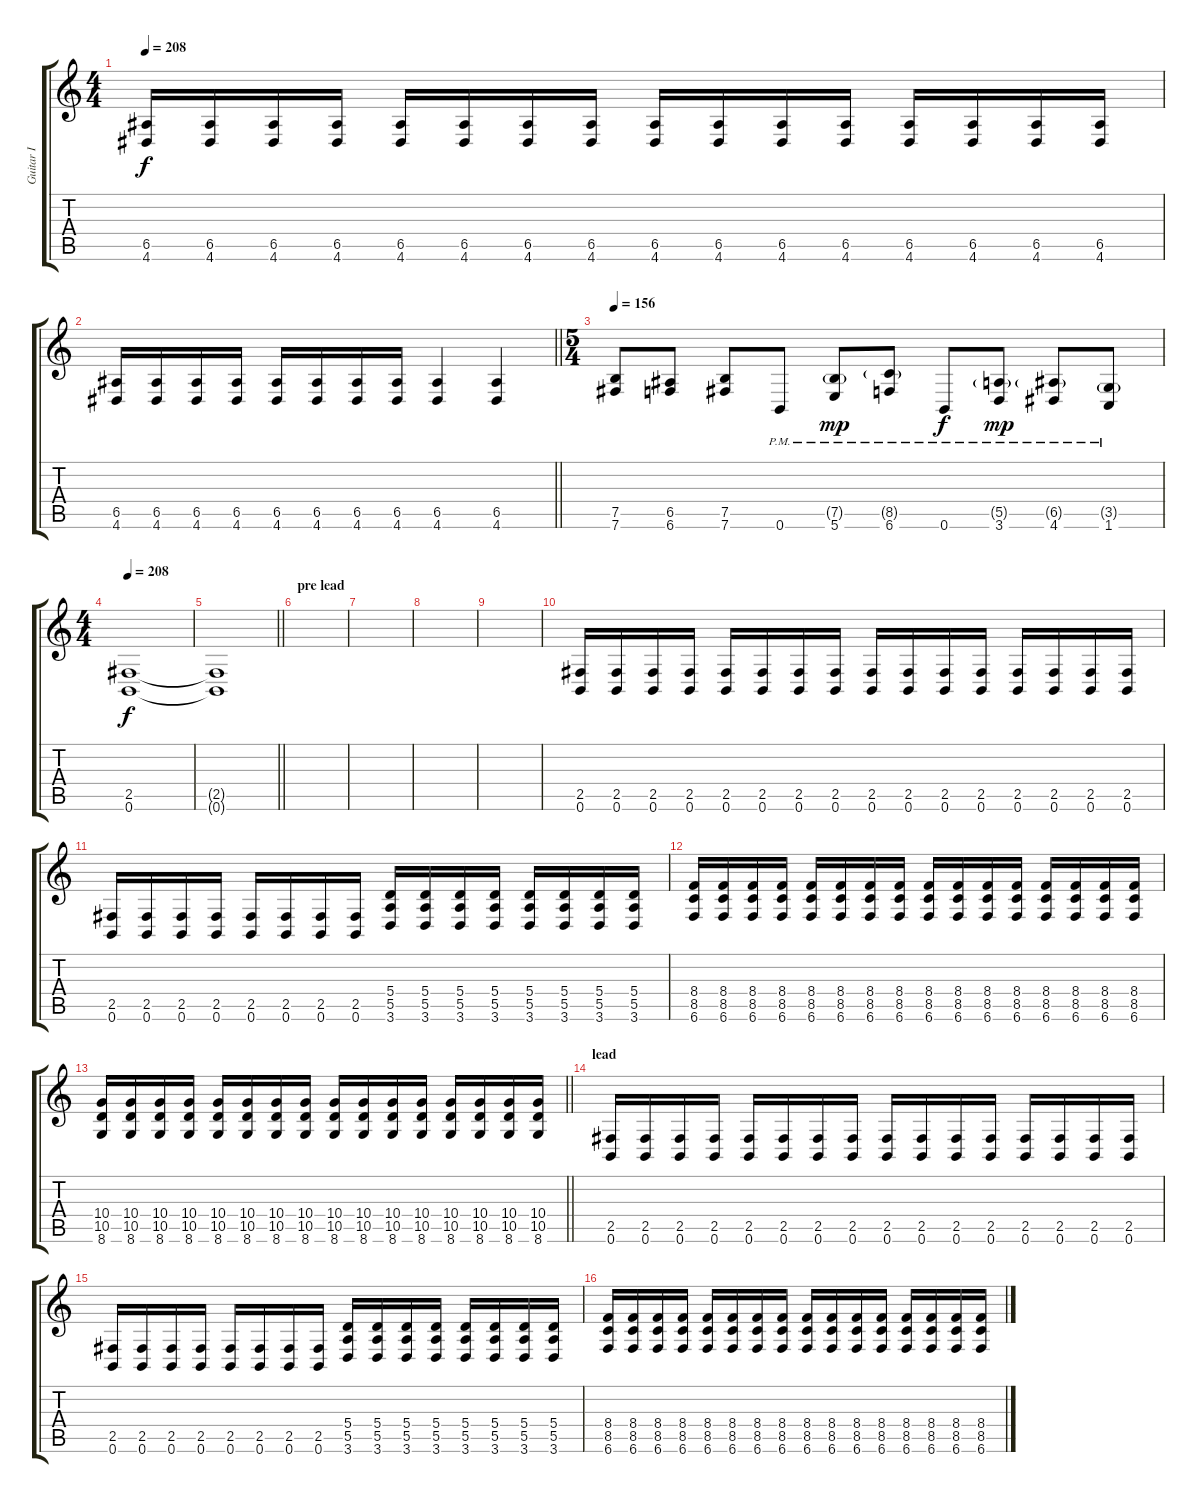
\track ("Guitar I" "Guitar I") {instrument distortionguitar}
\staff {score tabs}
\tuning (B3 Gb3 D3 A2 E2 B1) {hide}
\ts (4 4)
\tempo 208
\clef g2
\ks c
(6.5 4.6).16{dy f} (6.5 4.6).16 (6.5 4.6).16 (6.5 4.6).16 (6.5 4.6).16 (6.5 4.6).16 (6.5 4.6).16 (6.5 4.6).16 (6.5 4.6).16 (6.5 4.6).16 (6.5 4.6).16 (6.5 4.6).16 (6.5 4.6).16 (6.5 4.6).16 (6.5 4.6).16 (6.5 4.6).16 |
\barLineRight lightlight
(6.5 4.6).16 (6.5 4.6).16 (6.5 4.6).16 (6.5 4.6).16 (6.5 4.6).16 (6.5 4.6).16 (6.5 4.6).16 (6.5 4.6).16 (6.5 4.6).4 (6.5 4.6).4 |
\ts (5 4)
\section ("" "")
\tempo 156
(7.5 7.6).8 (6.5 6.6).8 (7.5 7.6).8 0.6{pm}.8 (7.5{g pm} 5.6{pm}).8{dy mp} (8.5{g pm} 6.6{pm}).8 0.6{pm}.8{dy f} (5.5{g pm} 3.6{pm}).8{dy mp} (6.5{g pm} 4.6{pm}).8 (3.5{g pm} 1.6{pm}).8 |
\ts (4 4)
\tempo 208
(2.5 0.6).1{dy f} |
\barLineRight lightlight
(2.5{t} 0.6{t}).1 |
\section ("" "pre lead")
|
|
|
|
(2.5 0.6).16 (2.5 0.6).16 (2.5 0.6).16 (2.5 0.6).16 (2.5 0.6).16 (2.5 0.6).16 (2.5 0.6).16 (2.5 0.6).16 (2.5 0.6).16 (2.5 0.6).16 (2.5 0.6).16 (2.5 0.6).16 (2.5 0.6).16 (2.5 0.6).16 (2.5 0.6).16 (2.5 0.6).16 |
(2.5 0.6).16 (2.5 0.6).16 (2.5 0.6).16 (2.5 0.6).16 (2.5 0.6).16 (2.5 0.6).16 (2.5 0.6).16 (2.5 0.6).16 (5.4 5.5 3.6).16 (5.4 5.5 3.6).16 (5.4 5.5 3.6).16 (5.4 5.5 3.6).16 (5.4 5.5 3.6).16 (5.4 5.5 3.6).16 (5.4 5.5 3.6).16 (5.4 5.5 3.6).16 |
(8.4 8.5 6.6).16 (8.4 8.5 6.6).16 (8.4 8.5 6.6).16 (8.4 8.5 6.6).16 (8.4 8.5 6.6).16 (8.4 8.5 6.6).16 (8.4 8.5 6.6).16 (8.4 8.5 6.6).16 (8.4 8.5 6.6).16 (8.4 8.5 6.6).16 (8.4 8.5 6.6).16 (8.4 8.5 6.6).16 (8.4 8.5 6.6).16 (8.4 8.5 6.6).16 (8.4 8.5 6.6).16 (8.4 8.5 6.6).16 |
\barLineRight lightlight
(10.4 10.5 8.6).16 (10.4 10.5 8.6).16 (10.4 10.5 8.6).16 (10.4 10.5 8.6).16 (10.4 10.5 8.6).16 (10.4 10.5 8.6).16 (10.4 10.5 8.6).16 (10.4 10.5 8.6).16 (10.4 10.5 8.6).16 (10.4 10.5 8.6).16 (10.4 10.5 8.6).16 (10.4 10.5 8.6).16 (10.4 10.5 8.6).16 (10.4 10.5 8.6).16 (10.4 10.5 8.6).16 (10.4 10.5 8.6).16 |
\section ("" "lead")
(2.5 0.6).16 (2.5 0.6).16 (2.5 0.6).16 (2.5 0.6).16 (2.5 0.6).16 (2.5 0.6).16 (2.5 0.6).16 (2.5 0.6).16 (2.5 0.6).16 (2.5 0.6).16 (2.5 0.6).16 (2.5 0.6).16 (2.5 0.6).16 (2.5 0.6).16 (2.5 0.6).16 (2.5 0.6).16 |
(2.5 0.6).16 (2.5 0.6).16 (2.5 0.6).16 (2.5 0.6).16 (2.5 0.6).16 (2.5 0.6).16 (2.5 0.6).16 (2.5 0.6).16 (5.4 5.5 3.6).16 (5.4 5.5 3.6).16 (5.4 5.5 3.6).16 (5.4 5.5 3.6).16 (5.4 5.5 3.6).16 (5.4 5.5 3.6).16 (5.4 5.5 3.6).16 (5.4 5.5 3.6).16 |
(8.4 8.5 6.6).16 (8.4 8.5 6.6).16 (8.4 8.5 6.6).16 (8.4 8.5 6.6).16 (8.4 8.5 6.6).16 (8.4 8.5 6.6).16 (8.4 8.5 6.6).16 (8.4 8.5 6.6).16 (8.4 8.5 6.6).16 (8.4 8.5 6.6).16 (8.4 8.5 6.6).16 (8.4 8.5 6.6).16 (8.4 8.5 6.6).16 (8.4 8.5 6.6).16 (8.4 8.5 6.6).16 (8.4 8.5 6.6).16
